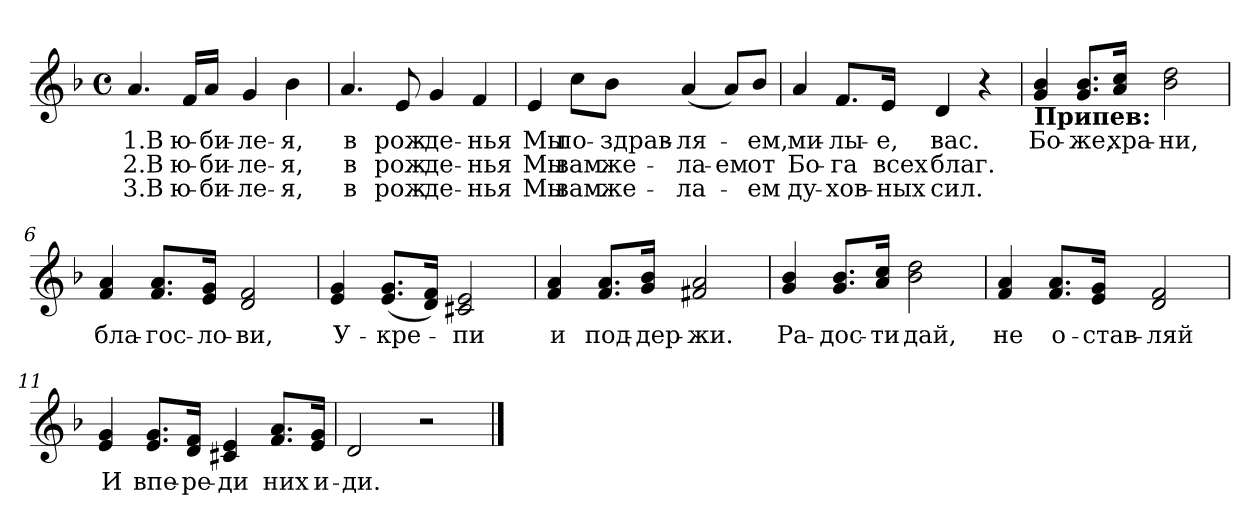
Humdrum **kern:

**kern	**text	**text	**text
*part1	*part1	*part1	*part1
*staff1	*staff1	*staff1	*staff1
*clefG2	*	*	*
*k[b-]	*	*	*
*d:	*	*	*
*M4/4	*	*	*
*met(c)	*	*	*
=1	=1	=1	=1
!	!LO:LY:b	!LO:LY:b	!LO:LY:b
4.a/	1.В	2.В	3.В
!	!LO:LY:b	!LO:LY:b	!LO:LY:b
16f/LL	ю-	ю-	ю-
!	!LO:LY:b	!LO:LY:b	!LO:LY:b
16a/JJ	-би-	-би-	-би-
!	!LO:LY:b	!LO:LY:b	!LO:LY:b
4g/	-ле-	-ле-	-ле-
!	!LO:LY:b	!LO:LY:b	!LO:LY:b
4b-\	-я,	-я,	-я,
=2	=2	=2	=2
!	!LO:LY:b	!LO:LY:b	!LO:LY:b
4.a/	в	в	в
!	!LO:LY:b	!LO:LY:b	!LO:LY:b
8e/	рож-	рож-	рож-
!	!LO:LY:b	!LO:LY:b	!LO:LY:b
4g/	-де-	-де-	-де-
!	!LO:LY:b	!LO:LY:b	!LO:LY:b
4f/	-нья	-нья	-нья
!!LO:LB:g=z
=3	=3	=3	=3
!	!LO:LY:b	!LO:LY:b	!LO:LY:b
4e/	Мы	Мы	Мы
!	!LO:LY:b	!LO:LY:b	!LO:LY:b
8cc\L	по-	вам	вам
!	!LO:LY:b	!LO:LY:b	!LO:LY:b
8b-\J	-здрав-	же-	же-
!	!LO:LY:b	!LO:LY:b	!LO:LY:b
(<4a/	-ля-	-ла-	-ла-
!	!	!LO:LY:b	!
8a/L)	.	-ем	.
!	!LO:LY:b	!LO:LY:b	!LO:LY:b
8b-/J	-ем,	от	-ем
=4	=4	=4	=4
!	!LO:LY:b	!LO:LY:b	!LO:LY:b
4a/	ми-	Бо-	ду-
!	!LO:LY:b	!LO:LY:b	!LO:LY:b
8.f/L	-лы-	-га	-хов-
!	!LO:LY:b	!LO:LY:b	!LO:LY:b
16e/Jk	-е,	всех	-ных
!	!LO:LY:b	!LO:LY:b	!LO:LY:b
4d/	вас.	благ.	сил.
4r	.	.	.
!!LO:LB:g=z
=5	=5	=5	=5
!LO:TX:b:B:t=Припев&colon;	!	!	!
!	!LO:LY:b	!	!
4g/ 4b-/	Бо-	.	.
!	!LO:LY:b	!	!
8.g/ 8.b-/L	-же,	.	.
!	!LO:LY:b	!	!
16a/ 16cc/Jk	хра-	.	.
!	!LO:LY:b	!	!
2b-\ 2dd\	-ни,	.	.
=6	=6	=6	=6
!	!LO:LY:b	!	!
4f/ 4a/	бла-	.	.
!	!LO:LY:b	!	!
8.f/ 8.a/L	-гос-	.	.
!	!LO:LY:b	!	!
16e/ 16g/Jk	-ло-	.	.
!	!LO:LY:b	!	!
2d/ 2f/	-ви,	.	.
=7	=7	=7	=7
!	!LO:LY:b	!	!
4e/ 4g/	У-	.	.
!	!LO:LY:b	!	!
(<8.e/ 8.g/L	-кре-	.	.
16d/ 16f/Jk)	.	.	.
!	!LO:LY:b	!	!
2c#X/ 2e/	-пи	.	.
=8	=8	=8	=8
!	!LO:LY:b	!	!
4f/ 4a/	и	.	.
!	!LO:LY:b	!	!
8.f/ 8.a/L	под-	.	.
!	!LO:LY:b	!	!
16g/ 16b-/Jk	-дер-	.	.
!	!LO:LY:b	!	!
2f#X/ 2a/	-жи.	.	.
!!LO:LB:g=z
=9	=9	=9	=9
!	!LO:LY:b	!	!
4g/ 4b-/	Ра-	.	.
!	!LO:LY:b	!	!
8.g/ 8.b-/L	-дос-	.	.
!	!LO:LY:b	!	!
16a/ 16cc/Jk	-ти	.	.
!	!LO:LY:b	!	!
2b-\ 2dd\	дай,	.	.
=10	=10	=10	=10
!	!LO:LY:b	!	!
4f/ 4a/	не	.	.
!	!LO:LY:b	!	!
8.f/ 8.a/L	о-	.	.
!	!LO:LY:b	!	!
16e/ 16g/Jk	-став-	.	.
!	!LO:LY:b	!	!
2d/ 2f/	-ляй	.	.
=11	=11	=11	=11
!	!LO:LY:b	!	!
4e/ 4g/	И	.	.
!	!LO:LY:b	!	!
8.e/ 8.g/L	впе-	.	.
!	!LO:LY:b	!	!
16d/ 16f/Jk	-ре-	.	.
!	!LO:LY:b	!	!
4c#X/ 4e/	-ди	.	.
!	!LO:LY:b	!	!
8.f/ 8.a/L	них	.	.
!	!LO:LY:b	!	!
16e/ 16g/Jk	и-	.	.
=12	=12	=12	=12
!	!LO:LY:b	!	!
2d/	-ди.	.	.
2r	.	.	.
==	==	==	==
*-	*-	*-	*-
